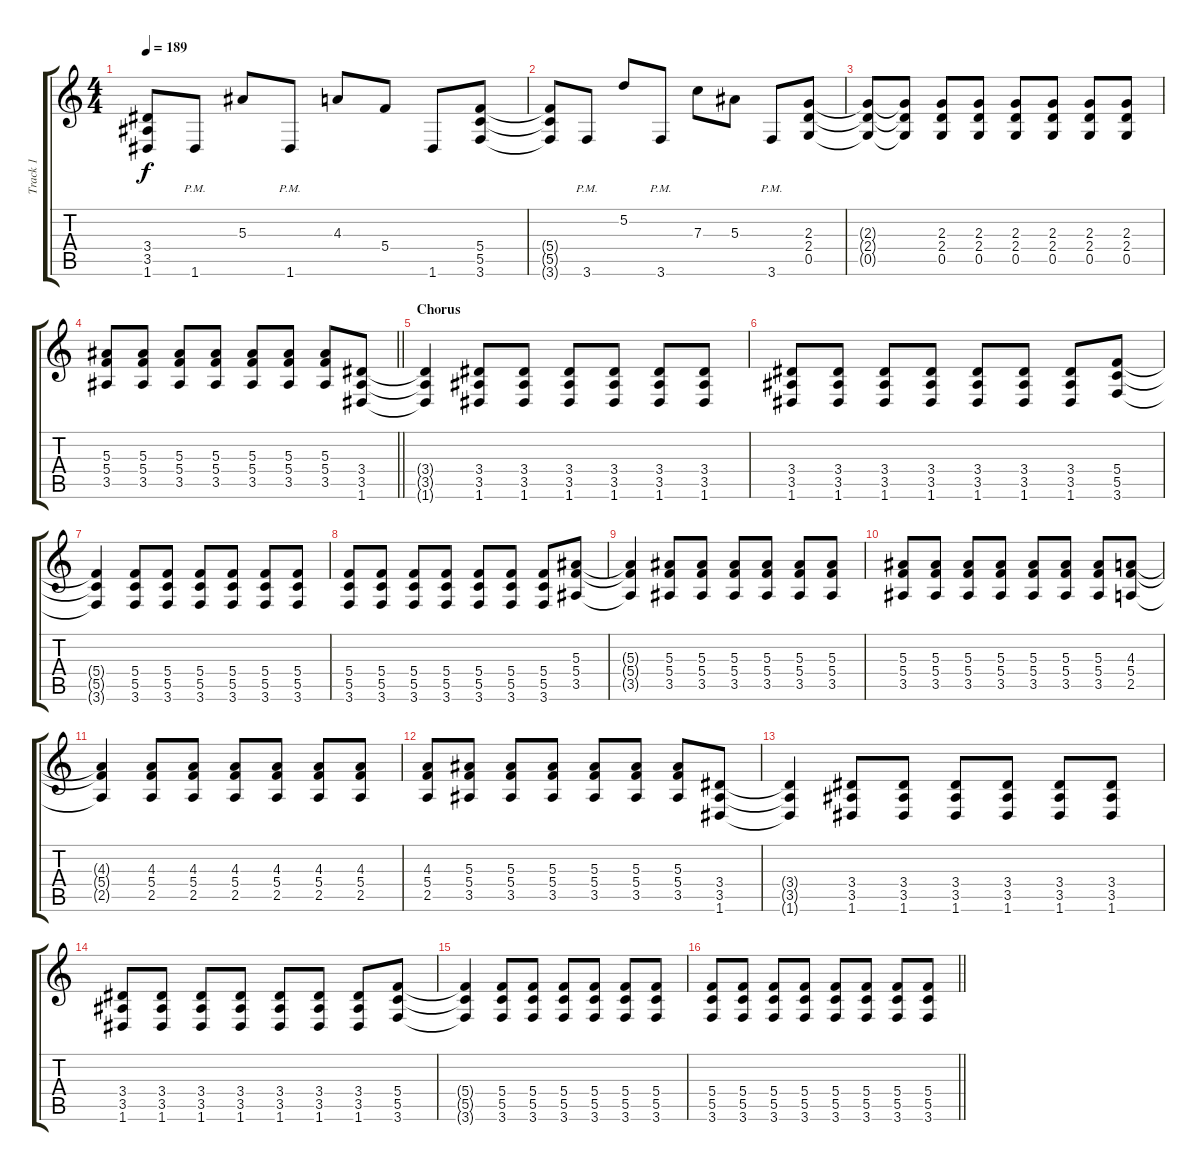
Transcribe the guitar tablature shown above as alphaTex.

\track ("Track 1" "Track 1") {instrument overdrivenguitar}
\staff {score tabs}
\tuning (D4 A3 F3 C3 G2 D2) {hide}
\ts (4 4)
\tempo 189
\clef g2
\ks c
(3.4{t} 3.5{t} 1.6{t}).8{dy f} 1.6{pm}.8 5.3.8 1.6{pm}.8 4.3.8 5.4.8 1.6.8 (5.4 5.5 3.6).8 |
(5.4{t} 5.5{t} 3.6{t}).8 3.6{pm}.8 5.2.8 3.6{pm}.8 7.3.8 5.3.8 3.6{pm}.8 (2.3 2.4 0.5).8 |
(2.3{t} 2.4{t} 0.5{t}).8 (2.3{t} 2.4{t} 0.5{t}).8 (2.3 2.4 0.5).8 (2.3 2.4 0.5).8 (2.3 2.4 0.5).8 (2.3 2.4 0.5).8 (2.3 2.4 0.5).8 (2.3 2.4 0.5).8 |
\barLineRight lightlight
(5.3 5.4 3.5).8 (5.3 5.4 3.5).8 (5.3 5.4 3.5).8 (5.3 5.4 3.5).8 (5.3 5.4 3.5).8 (5.3 5.4 3.5).8 (5.3 5.4 3.5).8 (3.4 3.5 1.6).8 |
\section ("" "Chorus")
(3.4{t} 3.5{t} 1.6{t}).4 (3.4 3.5 1.6).8 (3.4 3.5 1.6).8 (3.4 3.5 1.6).8 (3.4 3.5 1.6).8 (3.4 3.5 1.6).8 (3.4 3.5 1.6).8 |
(3.4 3.5 1.6).8 (3.4 3.5 1.6).8 (3.4 3.5 1.6).8 (3.4 3.5 1.6).8 (3.4 3.5 1.6).8 (3.4 3.5 1.6).8 (3.4 3.5 1.6).8 (5.4 5.5 3.6).8 |
(5.4{t} 5.5{t} 3.6{t}).4 (5.4 5.5 3.6).8 (5.4 5.5 3.6).8 (5.4 5.5 3.6).8 (5.4 5.5 3.6).8 (5.4 5.5 3.6).8 (5.4 5.5 3.6).8 |
(5.4 5.5 3.6).8 (5.4 5.5 3.6).8 (5.4 5.5 3.6).8 (5.4 5.5 3.6).8 (5.4 5.5 3.6).8 (5.4 5.5 3.6).8 (5.4 5.5 3.6).8 (5.3 5.4 3.5).8 |
(5.3{t} 5.4{t} 3.5{t}).4 (5.3 5.4 3.5).8 (5.3 5.4 3.5).8 (5.3 5.4 3.5).8 (5.3 5.4 3.5).8 (5.3 5.4 3.5).8 (5.3 5.4 3.5).8 |
(5.3 5.4 3.5).8 (5.3 5.4 3.5).8 (5.3 5.4 3.5).8 (5.3 5.4 3.5).8 (5.3 5.4 3.5).8 (5.3 5.4 3.5).8 (5.3 5.4 3.5).8 (4.3 5.4 2.5).8 |
(4.3{t} 5.4{t} 2.5{t}).4 (4.3 5.4 2.5).8 (4.3 5.4 2.5).8 (4.3 5.4 2.5).8 (4.3 5.4 2.5).8 (4.3 5.4 2.5).8 (4.3 5.4 2.5).8 |
(4.3 5.4 2.5).8 (5.3 5.4 3.5).8 (5.3 5.4 3.5).8 (5.3 5.4 3.5).8 (5.3 5.4 3.5).8 (5.3 5.4 3.5).8 (5.3 5.4 3.5).8 (3.4 3.5 1.6).8 |
(3.4{t} 3.5{t} 1.6{t}).4 (3.4 3.5 1.6).8 (3.4 3.5 1.6).8 (3.4 3.5 1.6).8 (3.4 3.5 1.6).8 (3.4 3.5 1.6).8 (3.4 3.5 1.6).8 |
(3.4 3.5 1.6).8 (3.4 3.5 1.6).8 (3.4 3.5 1.6).8 (3.4 3.5 1.6).8 (3.4 3.5 1.6).8 (3.4 3.5 1.6).8 (3.4 3.5 1.6).8 (5.4 5.5 3.6).8 |
(5.4{t} 5.5{t} 3.6{t}).4 (5.4 5.5 3.6).8 (5.4 5.5 3.6).8 (5.4 5.5 3.6).8 (5.4 5.5 3.6).8 (5.4 5.5 3.6).8 (5.4 5.5 3.6).8 |
\barLineRight lightlight
(5.4 5.5 3.6).8 (5.4 5.5 3.6).8 (5.4 5.5 3.6).8 (5.4 5.5 3.6).8 (5.4 5.5 3.6).8 (5.4 5.5 3.6).8 (5.4 5.5 3.6).8 (5.4 5.5 3.6).8
